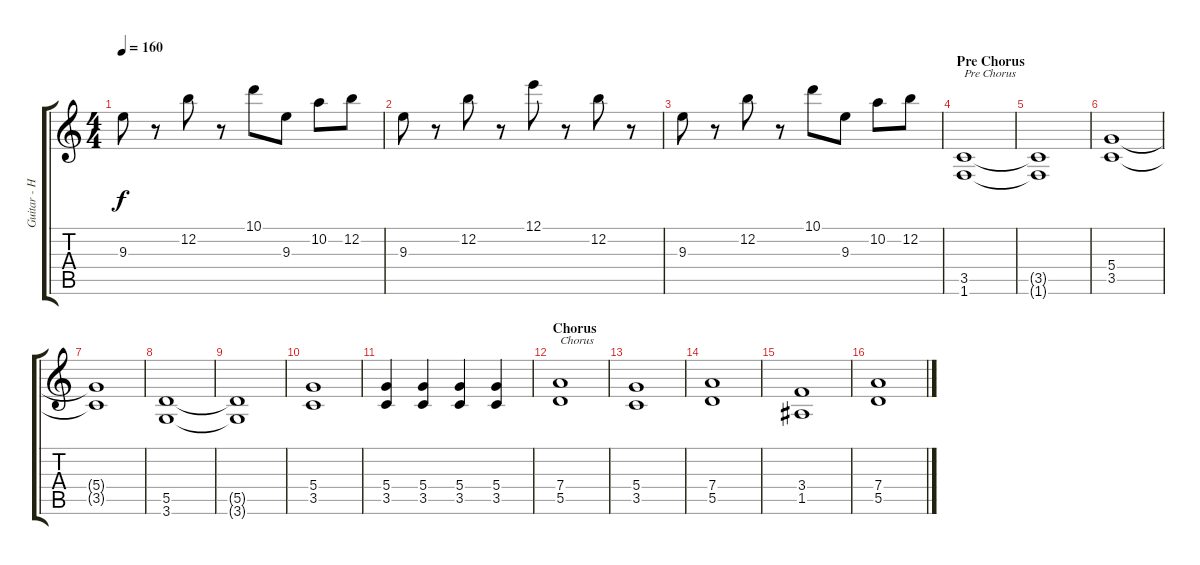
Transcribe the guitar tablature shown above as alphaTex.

\track ("Guitar - Henjo Richter" "Guitar - H") {instrument distortionguitar}
\staff {score tabs}
\tuning (E4 B3 G3 D3 A2 E2) {hide}
\ts (4 4)
\tempo 160
\clef g2
\ks c
9.3.8{dy f} r.8 12.2.8 r.8 10.1.8 9.3.8 10.2.8 12.2.8 |
9.3.8{volume 9} r.8 12.2.8 r.8 12.1.8 r.8 12.2.8 r.8 |
9.3.8 r.8 12.2.8 r.8 10.1.8 9.3.8 10.2.8 12.2.8 |
\section ("" "Pre Chorus")
(3.5 1.6).1{txt "Pre Chorus" volume 13} |
(3.5{t} 1.6{t}).1 |
(5.4 3.5).1 |
(5.4{t} 3.5{t}).1 |
(5.5 3.6).1 |
(5.5{t} 3.6{t}).1 |
(5.4 3.5).1 |
(5.4 3.5).4 (5.4 3.5).4 (5.4 3.5).4 (5.4 3.5).4 |
\section ("" "Chorus")
(7.4 5.5).1{txt "Chorus"} |
(5.4 3.5).1 |
(7.4 5.5).1 |
(3.4 1.5).1 |
(7.4 5.5).1
